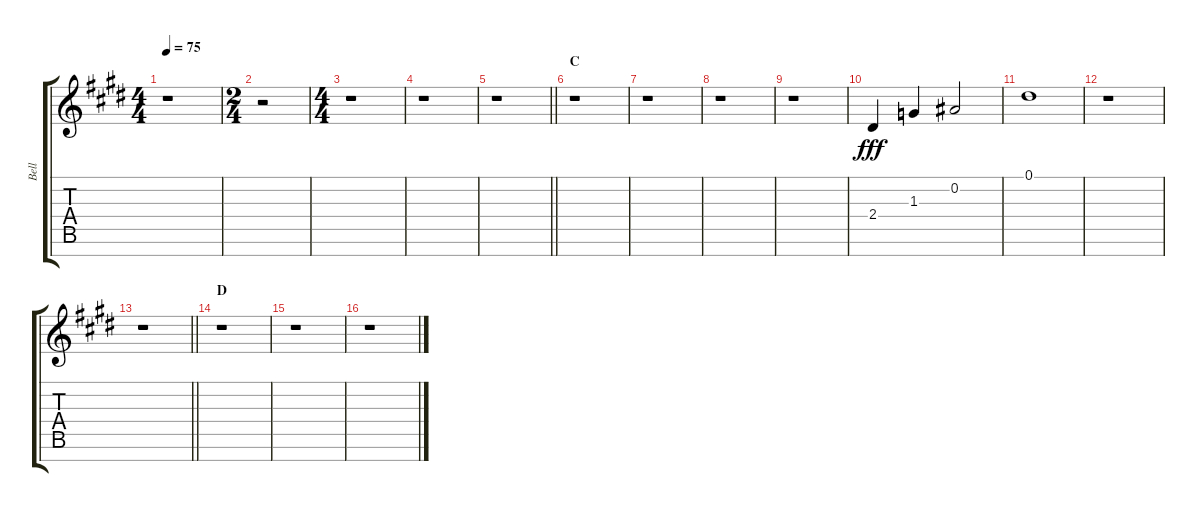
\track ("Bell" "Bell") {instrument tubularbells}
\staff {score tabs}
\tuning (Eb5 Bb4 Gb4 Db4 Ab3 Eb3 Bb2) {hide}
\ts (4 4)
\tempo 75
\clef g2
\ks e
r.1{dy fff} |
\ts (2 4)
r.2 |
\ts (4 4)
r.1 |
r.1 |
\barLineRight lightlight
r.1 |
\section ("" "C")
r.1 |
r.1 |
r.1 |
r.1 |
2.4.4 1.3.4 0.2.2 |
0.1.1 |
r.1 |
\barLineRight lightlight
r.1 |
\section ("" "D")
r.1 |
r.1 |
r.1
